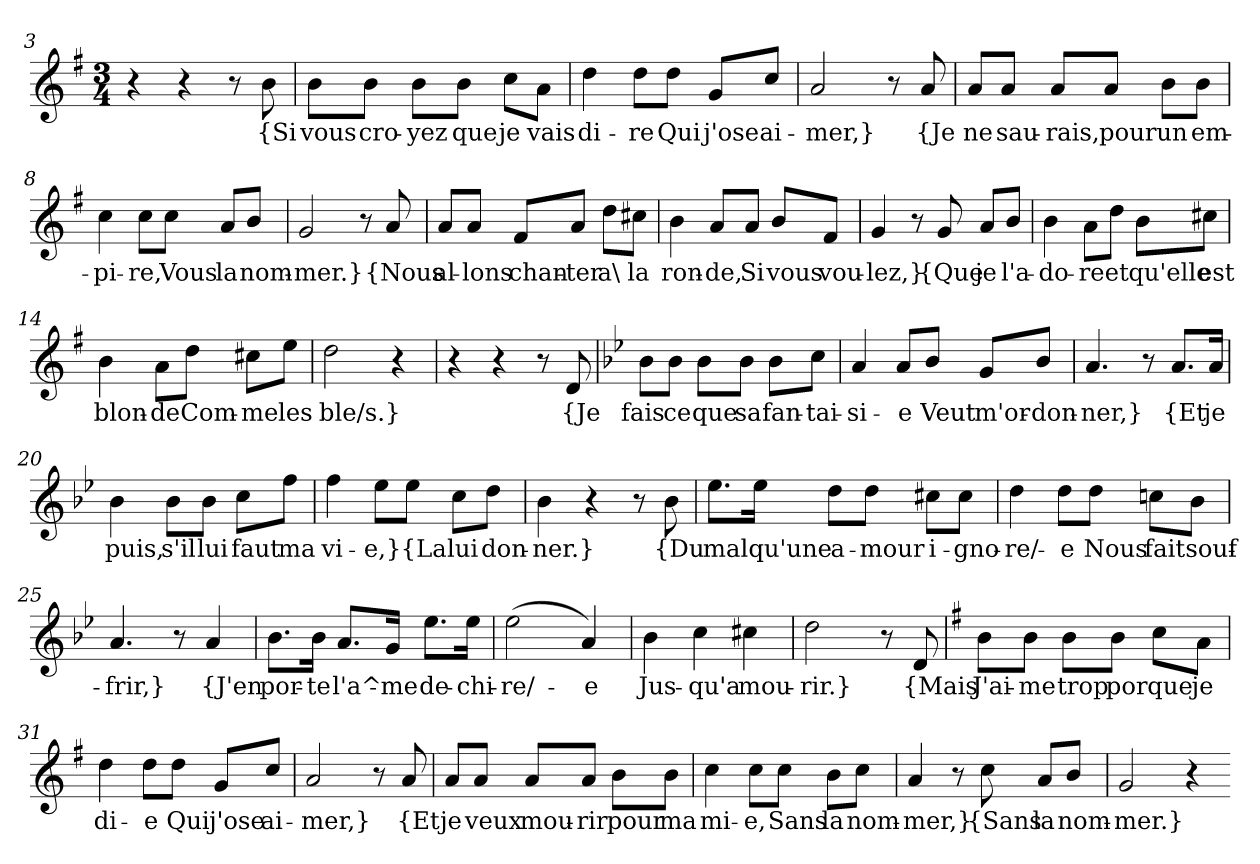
**kern	**text
*part1	*part1
*staff1	*staff1
*clefG2	*
*k[f#]	*
*M3/4	*
=3	=3
4r	.
4r	.
8r	.
8b	{Si
=4	=4
8b\L	vous
8b\J	cro-
8b\L	-yez
8b\J	que
8cc\L	je
8a\J	vais
=5	=5
4dd	di-
8dd\L	-re
8dd\J	Qui
8g/L	j'ose
8cc/J	ai-
=6	=6
2a	-mer,}
8r	.
8a	{Je
=7	=7
8a/L	ne
8a/J	sau-
8a/L	-rais,
8a/J	pour
8b\L	un
8b\J	em-
=8	=8
4cc	-pi-
8cc\L	-re,
8cc\J	Vous
8a/L	la
8b/J	nom-
=9	=9
2g	-mer.}
8r	.
8a	{Nous
=10	=10
8a/L	al-
8a/J	-lons
8f#/L	chan-
8a/J	-ter
8dd\L	a\
8cc#X\J	la
=11	=11
4b	ron-
8a/L	-de,
8a/J	Si
8b/L	vous
8f#/J	vou-
=12	=12
4g	-lez,}
8r	.
8g	{Que
8a/L	je
8b/J	l'a-
=13	=13
4b	-do-
8a\L	-re
8dd\J	et
8b\L	qu'elle
8cc#X\J	est
=14	=14
4b	blon-
8a\L	-de
8dd\J	Com-
8cc#X\L	-me
8ee\J	les
=15	=15
2dd	ble/s.}
4r	.
=16	=16
4r	.
4r	.
8r	.
8d	{Je
=17	=17
*k[b-e-]	*
8b-\L	fais
8b-\J	ce
8b-\L	que
8b-\J	sa
8b-\L	fan-
8cc\J	-tai-
=18	=18
4a	-si-
8a/L	-e
8b-/J	Veut
8g/L	m'or-
8b-/J	-don-
=19	=19
4.a	-ner,}
8r	.
8.a/L	{Et
16a/Jk	je
=20	=20
4b-	puis,
8b-\L	s'il
8b-\J	lui
8cc\L	faut
8ff\J	ma
=21	=21
4ff	vi-
8ee-\L	-e,}
8ee-\J	{La
8cc\L	lui
8dd\J	don-
=22	=22
4b-	-ner.}
4r	.
8r	.
8b-	{Du
=23	=23
8.ee-\L	mal
16ee-\Jk	qu'une
8dd\L	a-
8dd\J	-mour
8cc#X\L	i-
8cc#\J	-gno-
=24	=24
4dd	-re/-
8dd\L	-e
8dd\J	Nous
8ccn\L	fait
8b-\J	souf-
=25	=25
4.a	-frir,}
8r	.
4a	{J'en
=26	=26
8.b-\L	por-
16b-\Jk	-te
8.a/L	l'a^-
16g/Jk	-me
8.ee-\L	de-
16ee-\Jk	-chi-
=27	=27
(2ee-	-re/-
4a)	-e
=28	=28
4b-	Jus-
4cc	-qu'a
4cc#X	mou-
=29	=29
2dd	-rir.}
8r	.
8d	{Mais
=30	=30
*k[f#]	*
8b\L	J'ai-
8b\J	-me
8b\L	trop
8b\J	por
8cc\L	que
8a\J	je
=31	=31
4dd	di-
8dd\L	e
8dd\J	Qui
8g/L	j'ose
8cc/J	ai-
=32	=32
2a	-mer,}
8r	.
8a	{Et
=33	=33
8a/L	je
8a/J	veux
8a/L	mou-
8a/J	-rir
8b\L	pour
8b\J	ma
=34	=34
4cc	mi-
8cc\L	-e,
8cc\J	Sans
8b\L	la
8cc\J	nom-
=35	=35
4a	-mer,}
8r	.
8cc	{Sans
8a/L	la
8b/J	nom-
=36	=36
2g	-mer.}
4r	.
=-	=-
*-	*-
